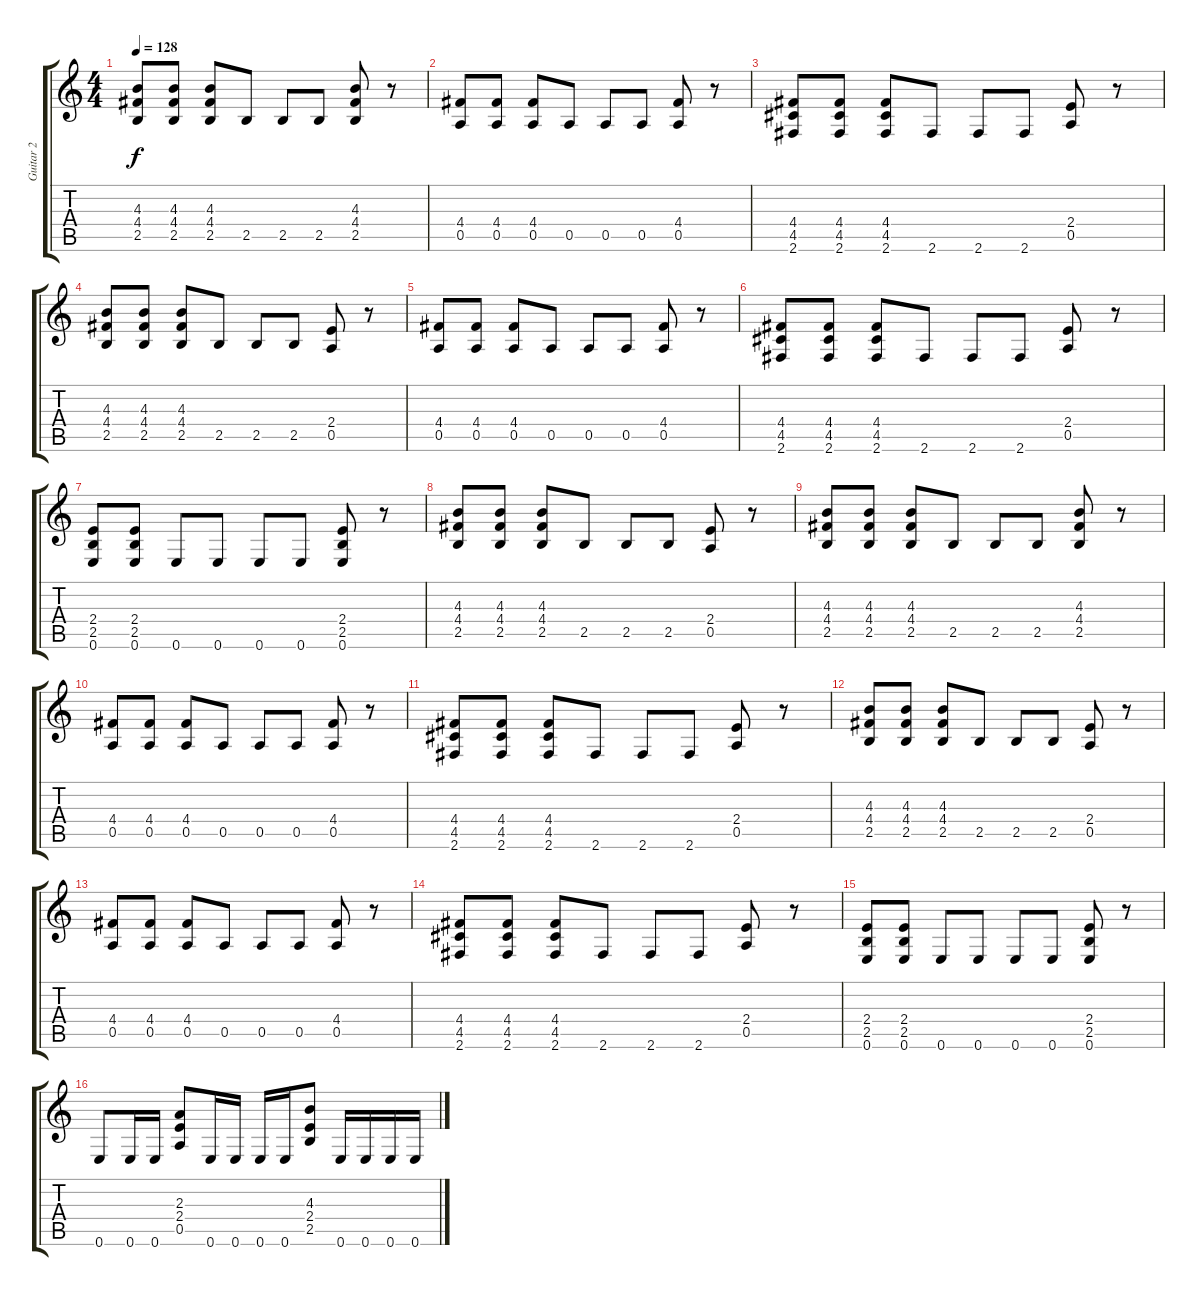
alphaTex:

\track ("Guitar 2" "Guitar 2") {instrument distortionguitar}
\staff {score tabs}
\tuning (E4 B3 G3 D3 A2 E2) {hide}
\ts (4 4)
\tempo 128
\clef g2
\ks c
(4.3 4.4 2.5).8{dy f} (4.3 4.4 2.5).8 (4.3 4.4 2.5).8 2.5.8 2.5.8 2.5.8 (4.3 4.4 2.5).8 r.8 |
(4.4 0.5).8 (4.4 0.5).8 (4.4 0.5).8 0.5.8 0.5.8 0.5.8 (4.4 0.5).8 r.8 |
(4.4 4.5 2.6).8 (4.4 4.5 2.6).8 (4.4 4.5 2.6).8 2.6.8 2.6.8 2.6.8 (2.4 0.5).8 r.8 |
(4.3 4.4 2.5).8 (4.3 4.4 2.5).8 (4.3 4.4 2.5).8 2.5.8 2.5.8 2.5.8 (2.4 0.5).8 r.8 |
(4.4 0.5).8 (4.4 0.5).8 (4.4 0.5).8 0.5.8 0.5.8 0.5.8 (4.4 0.5).8 r.8 |
(4.4 4.5 2.6).8 (4.4 4.5 2.6).8 (4.4 4.5 2.6).8 2.6.8 2.6.8 2.6.8 (2.4 0.5).8 r.8 |
(2.4 2.5 0.6).8 (2.4 2.5 0.6).8 0.6.8 0.6.8 0.6.8 0.6.8 (2.4 2.5 0.6).8 r.8 |
(4.3 4.4 2.5).8 (4.3 4.4 2.5).8 (4.3 4.4 2.5).8 2.5.8 2.5.8 2.5.8 (2.4 0.5).8 r.8 |
(4.3 4.4 2.5).8 (4.3 4.4 2.5).8 (4.3 4.4 2.5).8 2.5.8 2.5.8 2.5.8 (4.3 4.4 2.5).8 r.8 |
(4.4 0.5).8 (4.4 0.5).8 (4.4 0.5).8 0.5.8 0.5.8 0.5.8 (4.4 0.5).8 r.8 |
(4.4 4.5 2.6).8 (4.4 4.5 2.6).8 (4.4 4.5 2.6).8 2.6.8 2.6.8 2.6.8 (2.4 0.5).8 r.8 |
(4.3 4.4 2.5).8 (4.3 4.4 2.5).8 (4.3 4.4 2.5).8 2.5.8 2.5.8 2.5.8 (2.4 0.5).8 r.8 |
(4.4 0.5).8 (4.4 0.5).8 (4.4 0.5).8 0.5.8 0.5.8 0.5.8 (4.4 0.5).8 r.8 |
(4.4 4.5 2.6).8 (4.4 4.5 2.6).8 (4.4 4.5 2.6).8 2.6.8 2.6.8 2.6.8 (2.4 0.5).8 r.8 |
(2.4 2.5 0.6).8 (2.4 2.5 0.6).8 0.6.8 0.6.8 0.6.8 0.6.8 (2.4 2.5 0.6).8 r.8 |
0.6.8 0.6.16 0.6.16 (2.3 2.4 0.5).8 0.6.16 0.6.16 0.6.16 0.6.16 (4.3 2.4 2.5).8 0.6.16 0.6.16 0.6.16 0.6.16
